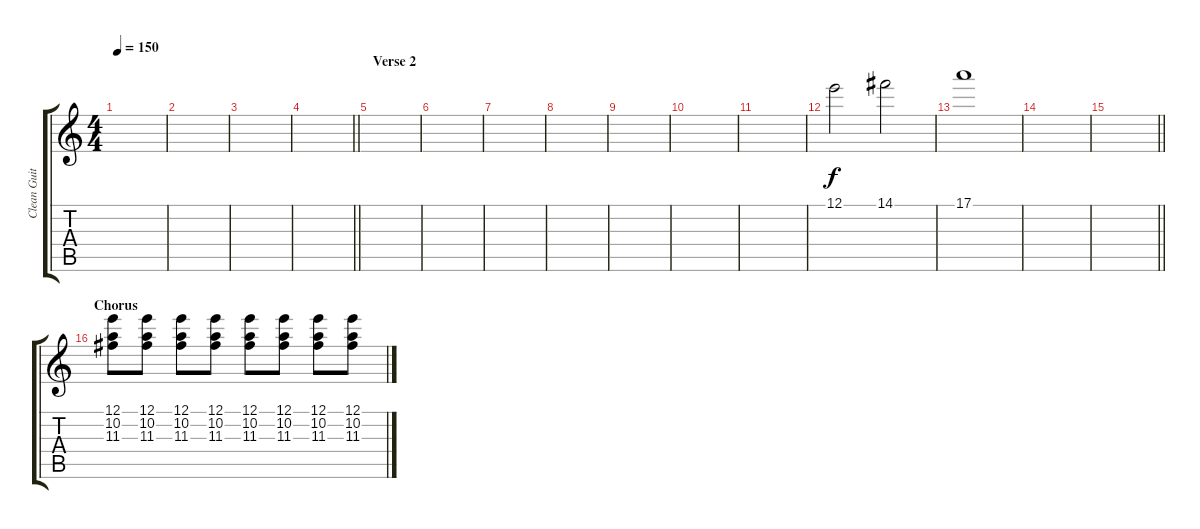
\track ("Clean Guitar" "Clean Guit") {instrument electricguitarjazz}
\staff {score tabs}
\tuning (E4 B3 G3 D3 A2 E2) {hide}
\ts (4 4)
\tempo 150
\clef g2
\ks c
|
|
|
\barLineRight lightlight
|
\section ("" "Verse 2")
|
|
|
|
|
|
|
12.1.2{balance 10} 14.1.2 |
17.1.1 |
|
\barLineRight lightlight
|
\section ("" "Chorus")
(12.1 10.2 11.3).8{balance 6} (12.1 10.2 11.3).8 (12.1 10.2 11.3).8 (12.1 10.2 11.3).8 (12.1 10.2 11.3).8 (12.1 10.2 11.3).8 (12.1 10.2 11.3).8 (12.1 10.2 11.3).8
